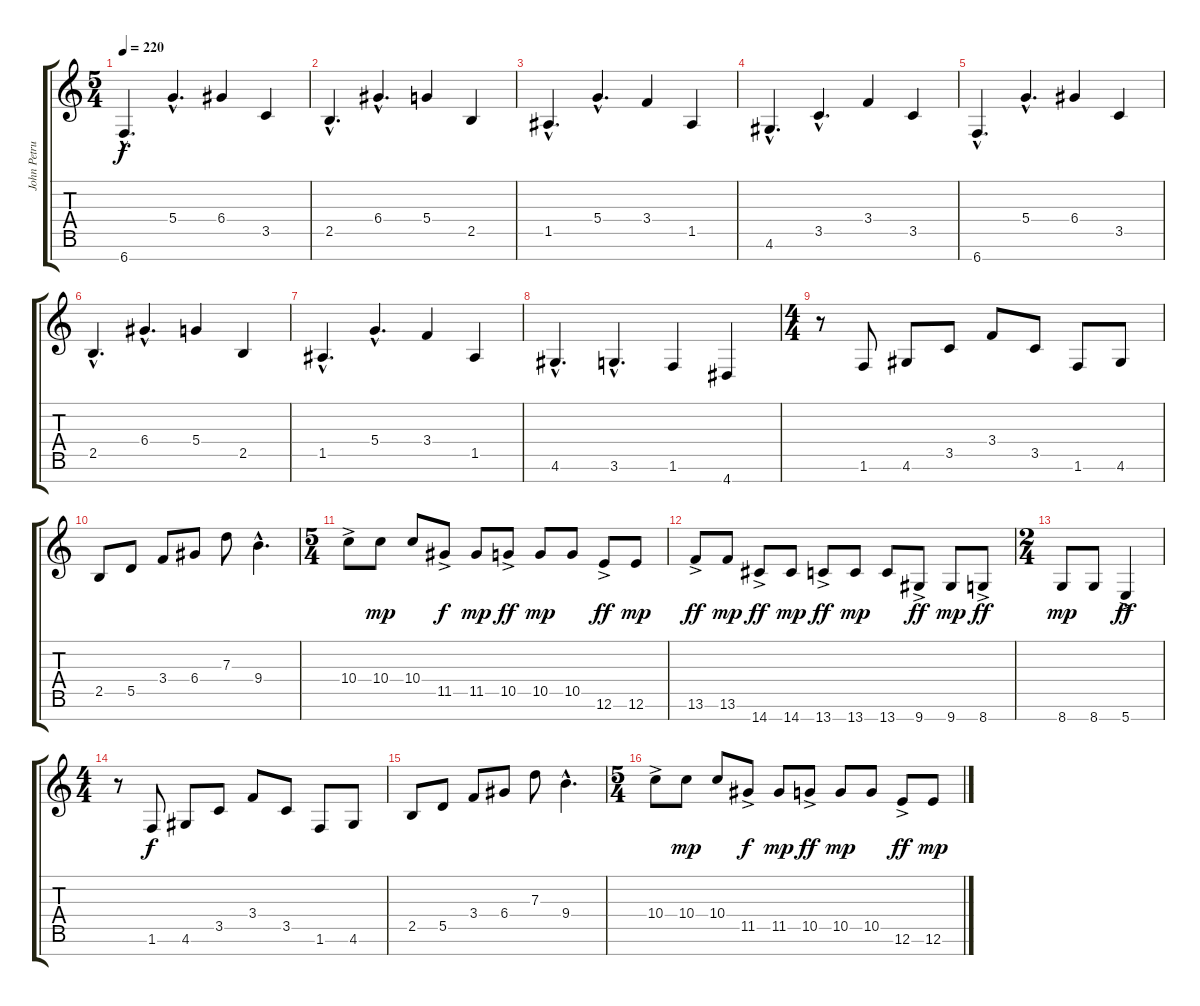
\track ("John Petrucci" "John Petru") {instrument distortionguitar}
\staff {score tabs}
\tuning (E4 B3 G3 D3 A2 E2 B1) {hide}
\ts (5 4)
\tempo 220
\clef g2
\ks c
6.7{hac}.4{d dy f} 5.4{hac}.4{d} 6.4.4 3.5.4 |
2.5{hac}.4{d} 6.4{hac}.4{d} 5.4.4 2.5.4 |
1.5{hac}.4{d} 5.4{hac}.4{d} 3.4.4 1.5.4 |
4.6{hac}.4{d} 3.5{hac}.4{d} 3.4.4 3.5.4 |
6.7{hac}.4{d} 5.4{hac}.4{d} 6.4.4 3.5.4 |
2.5{hac}.4{d} 6.4{hac}.4{d} 5.4.4 2.5.4 |
1.5{hac}.4{d} 5.4{hac}.4{d} 3.4.4 1.5.4 |
4.6{hac}.4{d} 3.6{hac}.4{d} 1.6.4 4.7.4 |
\ts (4 4)
r.8 1.6.8 4.6.8 3.5.8 3.4.8 3.5.8 1.6.8 4.6.8 |
2.5.8 5.5.8 3.4.8 6.4.8 7.3.8 9.4{hac}.4{d} |
\ts (5 4)
10.4{ac}.8 10.4.8{dy mp} 10.4.8 11.5{ac}.8{dy f} 11.5.8{dy mp} 10.5{ac}.8{dy ff} 10.5.8{dy mp} 10.5.8 12.6{ac}.8{dy ff} 12.6.8{dy mp} |
13.6{ac}.8{dy ff} 13.6.8{dy mp} 14.7{ac}.8{dy ff} 14.7.8{dy mp} 13.7{ac}.8{dy ff} 13.7.8{dy mp} 13.7.8 9.7{ac}.8{dy ff} 9.7.8{dy mp} 8.7{ac}.8{dy ff} |
\ts (2 4)
8.7.8{dy mp} 8.7.8 5.7{ac}.4{dy ff} |
\ts (4 4)
r.8 1.6.8{dy f} 4.6.8 3.5.8 3.4.8 3.5.8 1.6.8 4.6.8 |
2.5.8 5.5.8 3.4.8 6.4.8 7.3.8 9.4{hac}.4{d} |
\ts (5 4)
10.4{ac}.8 10.4.8{dy mp} 10.4.8 11.5{ac}.8{dy f} 11.5.8{dy mp} 10.5{ac}.8{dy ff} 10.5.8{dy mp} 10.5.8 12.6{ac}.8{dy ff} 12.6.8{dy mp}
